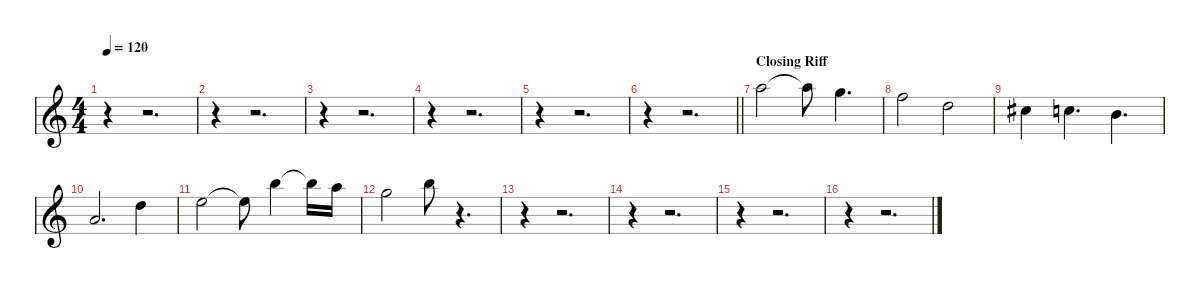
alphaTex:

\defaultSystemsLayout 4
\hideDynamics
\bracketExtendMode nobrackets
\singleTrackTrackNamePolicy hidden
\multiTrackTrackNamePolicy hidden
\firstSystemTrackNameMode fullname
\firstSystemTrackNameOrientation horizontal
\otherSystemsTrackNameOrientation horizontal
\track ("Joakim Svalberg - Keyboard" "org.") {instrument rockorgan}
\staff {score}
\tuning (E4 B3 G3 D3 A2 E2)
\ts (4 4)
\tempo 120
\clef g2
\ks c
r.4{dy f beam Down} r.2{d beam Down} |
r.4{beam Down} r.2{d beam Down} |
r.4{beam Down} r.2{d beam Down} |
r.4{beam Down} r.2{d beam Down} |
r.4{beam Down} r.2{d beam Down} |
\barLineRight lightlight
r.4{beam Down} r.2{d beam Down} |
\section ("" "Closing Riff")
17.1.2{instrument pad6metallic beam Down} 17.1{t}.8{beam Down} 15.1.4{d beam Down} |
18.2.2{beam Down} 15.2.2{beam Down} |
18.3{acc #}.4{beam Down} 17.3.4{d beam Down} 16.3.4{d beam Down} |
14.3.2{d beam Up} 15.2.4{beam Down} |
17.2.2{beam Down} 17.2{t}.8{beam Down} 19.1.4{beam Down} 19.1{t}.16{beam Down} 17.1.16{beam Down} |
15.1.2{beam Down} 19.1.8{beam Down} r.4{d beam Down} |
r.4{beam Down} r.2{d beam Down} |
r.4{beam Down} r.2{d beam Down} |
r.4{beam Down} r.2{d beam Down} |
r.4{beam Down} r.2{d beam Down}
